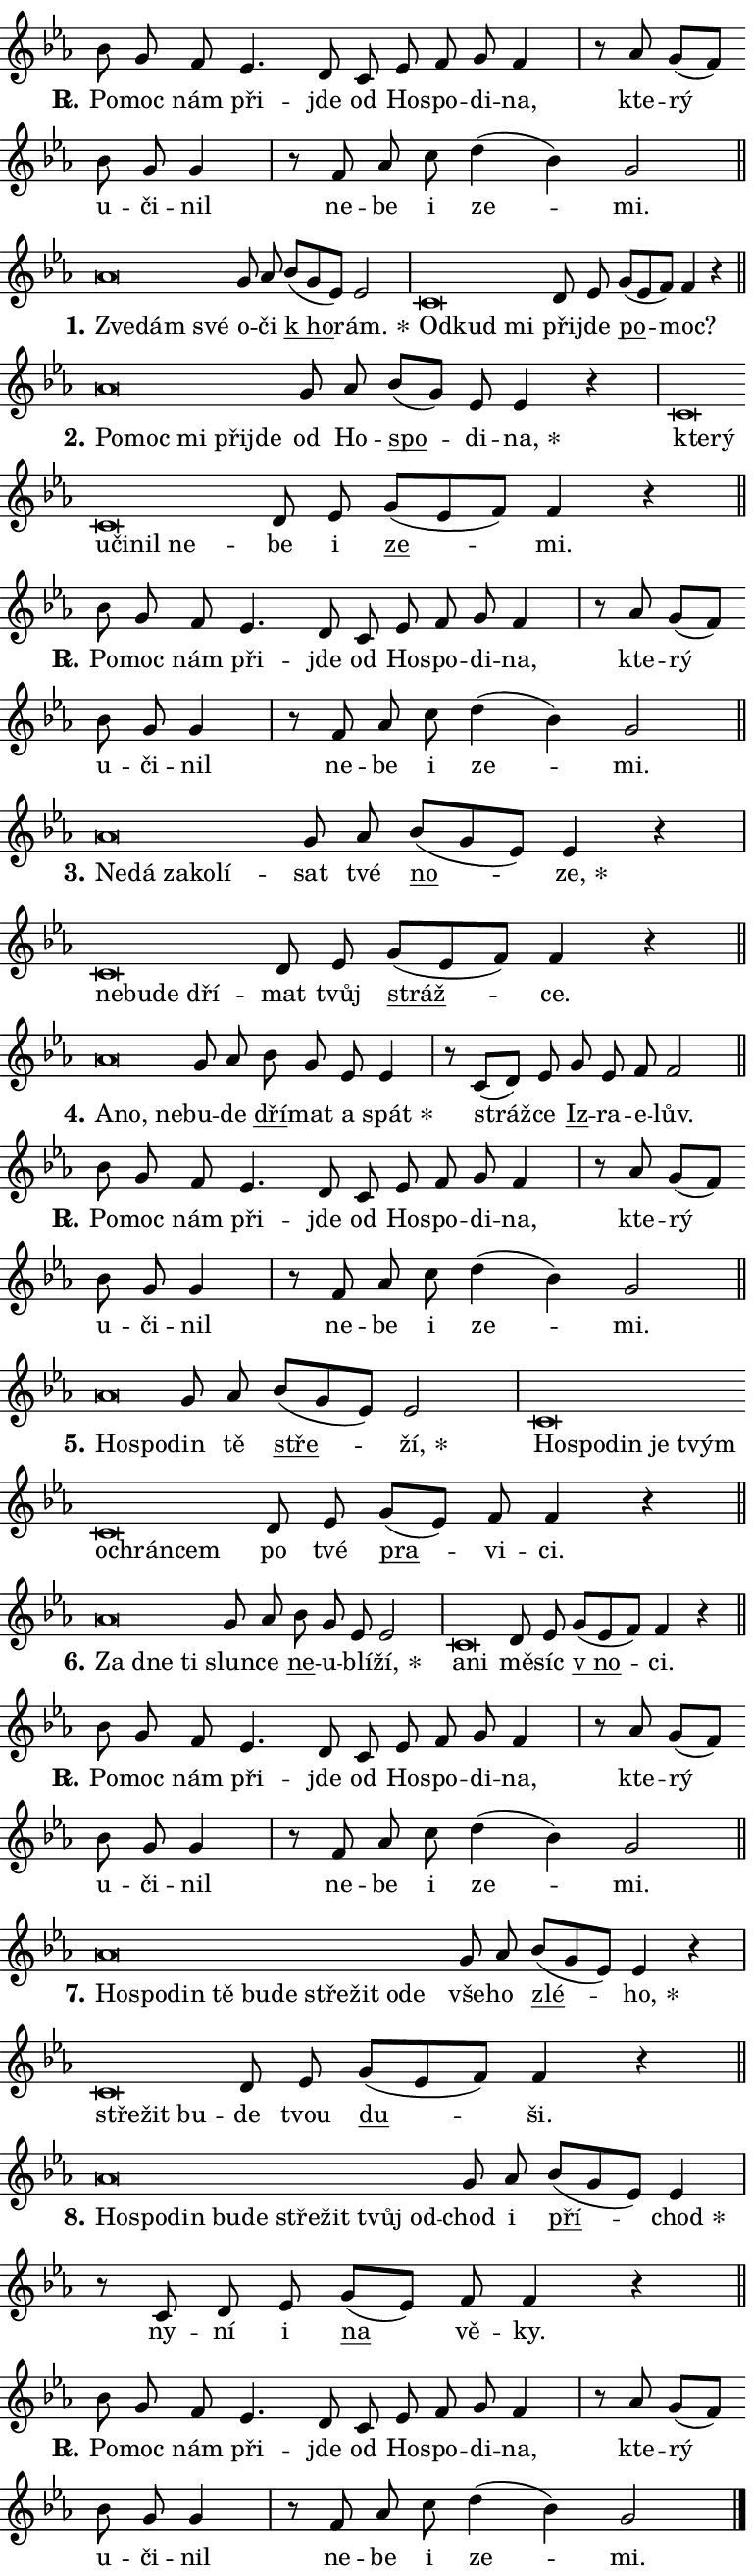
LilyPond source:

\version "2.24.0"
\header { tagline = "" }
\paper {
  indent = 0\cm
  top-margin = 0\cm
  right-margin = 0.13\cm % to fit lyric hyphens
  bottom-margin = 0\cm
  left-margin = 0\cm
  paper-width = 13\cm
  page-breaking = #ly:one-page-breaking
  system-system-spacing.basic-distance = #11
  score-system-spacing.basic-distance = #11
  ragged-last = ##f
}


%% Author: Thomas Morley
%% https://lists.gnu.org/archive/html/lilypond-user/2020-05/msg00002.html
#(define (line-position grob)
"Returns position of @var[grob} in current system:
   @code{'start}, if at first time-step
   @code{'end}, if at last time-step
   @code{'middle} otherwise
"
  (let* ((col (ly:item-get-column grob))
         (ln (ly:grob-object col 'left-neighbor))
         (rn (ly:grob-object col 'right-neighbor))
         (col-to-check-left (if (ly:grob? ln) ln col))
         (col-to-check-right (if (ly:grob? rn) rn col))
         (break-dir-left
           (and
             (ly:grob-property col-to-check-left 'non-musical #f)
             (ly:item-break-dir col-to-check-left)))
         (break-dir-right
           (and
             (ly:grob-property col-to-check-right 'non-musical #f)
             (ly:item-break-dir col-to-check-right))))
        (cond ((eqv? 1 break-dir-left) 'start)
              ((eqv? -1 break-dir-right) 'end)
              (else 'middle))))

#(define (tranparent-at-line-position vctor)
  (lambda (grob)
  "Relying on @code{line-position} select the relevant enry from @var{vctor}.
Used to determine transparency,"
    (case (line-position grob)
      ((end) (not (vector-ref vctor 0)))
      ((middle) (not (vector-ref vctor 1)))
      ((start) (not (vector-ref vctor 2))))))

noteHeadBreakVisibility =
#(define-music-function (break-visibility)(vector?)
"Makes @code{NoteHead}s transparent relying on @var{break-visibility}"
#{
  \override NoteHead.transparent =
    #(tranparent-at-line-position break-visibility)
#})

#(define delete-ledgers-for-transparent-note-heads
  (lambda (grob)
    "Reads whether a @code{NoteHead} is transparent.
If so this @code{NoteHead} is removed from @code{'note-heads} from
@var{grob}, which is supposed to be @code{LedgerLineSpanner}.
As a result ledgers are not printed for this @code{NoteHead}"
    (let* ((nhds-array (ly:grob-object grob 'note-heads))
           (nhds-list
             (if (ly:grob-array? nhds-array)
                 (ly:grob-array->list nhds-array)
                 '()))
           ;; Relies on the transparent-property being done before
           ;; Staff.LedgerLineSpanner.after-line-breaking is executed.
           ;; This is fragile ...
           (to-keep
             (remove
               (lambda (nhd)
                 (ly:grob-property nhd 'transparent #f))
               nhds-list)))
      ;; TODO find a better method to iterate over grob-arrays, similiar
      ;; to filter/remove etc for lists
      ;; For now rebuilt from scratch
      (set! (ly:grob-object grob 'note-heads)  '())
      (for-each
        (lambda (nhd)
          (ly:pointer-group-interface::add-grob grob 'note-heads nhd))
        to-keep))))

squashNotes = {
  \override NoteHead.X-extent = #'(-0.2 . 0.2)
  \override NoteHead.Y-extent = #'(-0.75 . 0)
  \override NoteHead.stencil =
    #(lambda (grob)
       (let ((pos (ly:grob-property grob 'staff-position)))
         (begin
           (if (< pos -7) (display "ERROR: Lower brevis then expected\n") (display ""))
           (if (<= pos -6) ly:text-interface::print ly:note-head::print))))
}
unSquashNotes = {
  \revert NoteHead.X-extent
  \revert NoteHead.Y-extent
  \revert NoteHead.stencil
}

hideNotes = \noteHeadBreakVisibility #begin-of-line-visible
unHideNotes = \noteHeadBreakVisibility #all-visible

% work-around for resetting accidentals
% https://lilypond.org/doc/v2.23/Documentation/notation/displaying-rhythms#unmetered-music
cadenzaMeasure = {
  \cadenzaOff
  \partial 1024 s1024
  \cadenzaOn
}

#(define-markup-command (accent layout props text) (markup?)
  "Underline accented syllable"
  (interpret-markup layout props
    #{\markup \override #'(offset . 4.3) \underline { #text }#}))

responsum = \markup \concat {
  "R" \hspace #-1.05 \path #0.1 #'((moveto 0 0.07) (lineto 0.9 0.8)) \hspace #0.05 "."
}

spaceSize = #0.6828661417322834 % exact space size for TeX Gyre Schola

\layout {
  \context {
    \Staff
    \remove "Time_signature_engraver"
    \override LedgerLineSpanner.after-line-breaking = #delete-ledgers-for-transparent-note-heads
  }
  \context {
    \Lyrics {
      \override LyricSpace.minimum-distance = \spaceSize
      \override LyricText.font-name = #"TeX Gyre Schola"
      \override LyricText.font-size = 1
      \override StanzaNumber.font-name = #"TeX Gyre Schola Bold"
      \override StanzaNumber.font-size = 1
    }
  }
  \context {
    \Score 
    \override NoteHead.text =
      #(lambda (grob) 
        (let ((pos (ly:grob-property grob 'staff-position)))
          #{\markup {
            \combine
              \halign #-0.55 \raise #(if (= pos -6) 0 0.5) \override #'(thickness . 2) \draw-line #'(3.2 . 0)
              \musicglyph "noteheads.sM1"
          }#}))
  }
}

% magnetic-lyrics.ily
%
%   written by
%     Jean Abou Samra <jean@abou-samra.fr>
%     Werner Lemberg <wl@gnu.org>
%
%   adapted by
%     Jiri Hon <jiri.hon@gmail.com>
%
% Version 2022-Apr-15

% https://www.mail-archive.com/lilypond-user@gnu.org/msg149350.html

#(define (Left_hyphen_pointer_engraver context)
   "Collect syllable-hyphen-syllable occurrences in lyrics and store
them in properties.  This engraver only looks to the left.  For
example, if the lyrics input is @code{foo -- bar}, it does the
following.

@itemize @bullet
@item
Set the @code{text} property of the @code{LyricHyphen} grob between
@q{foo} and @q{bar} to @code{foo}.

@item
Set the @code{left-hyphen} property of the @code{LyricText} grob with
text @q{foo} to the @code{LyricHyphen} grob between @q{foo} and
@q{bar}.
@end itemize

Use this auxiliary engraver in combination with the
@code{lyric-@/text::@/apply-@/magnetic-@/offset!} hook."
   (let ((hyphen #f)
         (text #f))
     (make-engraver
      (acknowledgers
       ((lyric-syllable-interface engraver grob source-engraver)
        (set! text grob)))
      (end-acknowledgers
       ((lyric-hyphen-interface engraver grob source-engraver)
        ;(when (not (grob::has-interface grob 'lyric-space-interface))
          (set! hyphen grob)));)
      ((stop-translation-timestep engraver)
       (when (and text hyphen)
         (ly:grob-set-object! text 'left-hyphen hyphen))
       (set! text #f)
       (set! hyphen #f)))))

#(define (lyric-text::apply-magnetic-offset! grob)
   "If the space between two syllables is less than the value in
property @code{LyricText@/.details@/.squash-threshold}, move the right
syllable to the left so that it gets concatenated with the left
syllable.

Use this function as a hook for
@code{LyricText@/.after-@/line-@/breaking} if the
@code{Left_@/hyphen_@/pointer_@/engraver} is active."
   (let ((hyphen (ly:grob-object grob 'left-hyphen #f)))
     (when hyphen
       (let ((left-text (ly:spanner-bound hyphen LEFT)))
         (when (grob::has-interface left-text 'lyric-syllable-interface)
           (let* ((common (ly:grob-common-refpoint grob left-text X))
                  (this-x-ext (ly:grob-extent grob common X))
                  (left-x-ext
                   (begin
                     ;; Trigger magnetism for left-text.
                     (ly:grob-property left-text 'after-line-breaking)
                     (ly:grob-extent left-text common X)))
                  ;; `delta` is the gap width between two syllables.
                  (delta (- (interval-start this-x-ext)
                            (interval-end left-x-ext)))
                  (details (ly:grob-property grob 'details))
                  (threshold (assoc-get 'squash-threshold details 0.2)))
             (when (< delta threshold)
               (let* (;; We have to manipulate the input text so that
                      ;; ligatures crossing syllable boundaries are not
                      ;; disabled.  For languages based on the Latin
                      ;; script this is essentially a beautification.
                      ;; However, for non-Western scripts it can be a
                      ;; necessity.
                      (lt (ly:grob-property left-text 'text))
                      (rt (ly:grob-property grob 'text))
                      (is-space (grob::has-interface hyphen 'lyric-space-interface))
                      (space (if is-space " " ""))
                      (extra-delta (if is-space spaceSize 0))
                      ;; Append new syllable.
                      (ltrt-space (if (and (string? lt) (string? rt))
                                (string-append lt space rt)
                                (make-concat-markup (list lt space rt))))
                      ;; Right-align `ltrt` to the right side.
                      (ltrt-space-markup (grob-interpret-markup
                               grob
                               (make-translate-markup
                                (cons (interval-length this-x-ext) 0)
                                (make-right-align-markup ltrt-space)))))
                 (begin
                   ;; Don't print `left-text`.
                   (ly:grob-set-property! left-text 'stencil #f)
                   ;; Set text and stencil (which holds all collected
                   ;; syllables so far) and shift it to the left.
                   (ly:grob-set-property! grob 'text ltrt-space)
                   (ly:grob-set-property! grob 'stencil ltrt-space-markup)
                   (ly:grob-translate-axis! grob (- (- delta extra-delta)) X))))))))))


#(define (lyric-hyphen::displace-bounds-first grob)
   ;; Make very sure this callback isn't triggered too early.
   (let ((left (ly:spanner-bound grob LEFT))
         (right (ly:spanner-bound grob RIGHT)))
     (ly:grob-property left 'after-line-breaking)
     (ly:grob-property right 'after-line-breaking)
     (ly:lyric-hyphen::print grob)))

squashThreshold = #0.4

\layout {
  \context {
    \Lyrics
    \consists #Left_hyphen_pointer_engraver
    \override LyricText.after-line-breaking =
      #lyric-text::apply-magnetic-offset!
    \override LyricHyphen.stencil = #lyric-hyphen::displace-bounds-first
    \override LyricText.details.squash-threshold = \squashThreshold
    \override LyricHyphen.minimum-distance = 0
    \override LyricHyphen.minimum-length = \squashThreshold
  }
}

squashText = \override LyricText.details.squash-threshold = 9999
unSquashText = \override LyricText.details.squash-threshold = \squashThreshold

leftText = \override LyricText.self-alignment-X = #LEFT
unLeftText = \revert LyricText.self-alignment-X

starOffset = #(lambda (grob) 
                (let ((x_offset (ly:self-alignment-interface::aligned-on-x-parent grob)))
                  (if (= x_offset 0) 0 (+ x_offset 1.2))))

star = #(define-music-function (syllable)(string?)
"Append star separator at the end of a syllable"
#{
  \once \override LyricText.X-offset = #starOffset
  \lyricmode { \markup {
    #syllable
    \override #'((font-name . "TeX Gyre Schola Bold")) \hspace #0.2 \lower #0.65 \larger "*"
  } }
#})

starAccent = #(define-music-function (syllable)(string?)
"Append star separator at the end of a syllable and make accent"
#{
  \once \override LyricText.X-offset = #starOffset
  \lyricmode { \markup {
    \accent #syllable
    \override #'((font-name . "TeX Gyre Schola Bold")) \hspace #0.2 \lower #0.65 \larger "*"
  } }
#})

breath = #(define-music-function (syllable)(string?)
"Append breathing indicator at the end of a syllable"
#{
  \lyricmode { \markup { #syllable "+" } }
#})

optionalBreath = #(define-music-function (syllable)(string?)
"Append optional breathing indicator at the end of a syllable"
#{
  \lyricmode { \markup { #syllable "(+)" } }
#})


\score {
    <<
        \new Voice = "melody" { \cadenzaOn \key es \major \relative { bes'8 g f es4. d8 \bar "" c es f g f4 \cadenzaMeasure \bar "|" r8 as g[( f)] \bar "" bes8 g g4 \cadenzaMeasure \bar "|" r8 f as c \bar "" d4( bes) g2 \cadenzaMeasure \bar "||" \break } }
        \new Lyrics \lyricsto "melody" { \lyricmode { \set stanza = \responsum
Po -- moc nám při -- jde od Ho -- spo -- di -- na, kte -- rý u -- či -- nil ne -- be i ze -- mi. } }
    >>
    \layout {}
}

\score {
    <<
        \new Voice = "melody" { \cadenzaOn \key es \major \relative { \squashNotes as'\breve*1/16 \hideNotes \breve*1/16 \breve*1/16 \bar "" \unHideNotes \unSquashNotes g8 as \bar "" bes[( g es)] es2 \cadenzaMeasure \bar "|" \squashNotes c\breve*1/16 \hideNotes \breve*1/16 \breve*1/16 \bar "" \unHideNotes \unSquashNotes d8 es \bar "" g[( es f)] f4 r \cadenzaMeasure \bar "||" \break } }
        \new Lyrics \lyricsto "melody" { \lyricmode { \set stanza = "1."
\leftText Zve -- \squashText dám své \unLeftText \unSquashText o -- či \markup \accent "k ho" -- \star rám. \leftText Od -- \squashText kud mi \unLeftText \unSquashText při -- jde \markup \accent po -- moc? } }
    >>
    \layout {}
}

\score {
    <<
        \new Voice = "melody" { \cadenzaOn \key es \major \relative { \squashNotes as'\breve*1/16 \hideNotes \breve*1/16 \bar "" \breve*1/16 \bar "" \breve*1/16 \breve*1/16 \bar "" \unHideNotes \unSquashNotes g8 as \bar "" bes[( g)] es es4 r \cadenzaMeasure \bar "|" \squashNotes c\breve*1/16 \hideNotes \breve*1/16 \bar "" \breve*1/16 \bar "" \breve*1/16 \bar "" \breve*1/16 \breve*1/16 \bar "" \unHideNotes \unSquashNotes d8 es \bar "" g[( es f)] f4 r \cadenzaMeasure \bar "||" \break } }
        \new Lyrics \lyricsto "melody" { \lyricmode { \set stanza = "2."
\leftText Po -- \squashText moc mi při -- jde \unLeftText \unSquashText od Ho -- \markup \accent spo -- di -- \star na, \leftText kte -- \squashText rý u -- či -- nil ne -- \unLeftText \unSquashText be i \markup \accent ze -- mi. } }
    >>
    \layout {}
}

\score {
    <<
        \new Voice = "melody" { \cadenzaOn \key es \major \relative { bes'8 g f es4. d8 \bar "" c es f g f4 \cadenzaMeasure \bar "|" r8 as g[( f)] \bar "" bes8 g g4 \cadenzaMeasure \bar "|" r8 f as c \bar "" d4( bes) g2 \cadenzaMeasure \bar "||" \break } }
        \new Lyrics \lyricsto "melody" { \lyricmode { \set stanza = \responsum
Po -- moc nám při -- jde od Ho -- spo -- di -- na, kte -- rý u -- či -- nil ne -- be i ze -- mi. } }
    >>
    \layout {}
}

\score {
    <<
        \new Voice = "melody" { \cadenzaOn \key es \major \relative { \squashNotes as'\breve*1/16 \hideNotes \breve*1/16 \bar "" \breve*1/16 \bar "" \breve*1/16 \breve*1/16 \bar "" \unHideNotes \unSquashNotes g8 as \bar "" bes[( g es)] es4 r \cadenzaMeasure \bar "|" \squashNotes c\breve*1/16 \hideNotes \breve*1/16 \bar "" \breve*1/16 \breve*1/16 \bar "" \unHideNotes \unSquashNotes d8 es \bar "" g[( es f)] f4 r \cadenzaMeasure \bar "||" \break } }
        \new Lyrics \lyricsto "melody" { \lyricmode { \set stanza = "3."
\leftText Ne -- \squashText dá za -- ko -- lí -- \unLeftText \unSquashText sat tvé \markup \accent no -- \star ze, \leftText ne -- \squashText bu -- de dří -- \unLeftText \unSquashText mat tvůj \markup \accent stráž -- ce. } }
    >>
    \layout {}
}

\score {
    <<
        \new Voice = "melody" { \cadenzaOn \key es \major \relative { \squashNotes as'\breve*1/16 \hideNotes \breve*1/16 \breve*1/16 \bar "" \unHideNotes \unSquashNotes g8 as \bar "" bes g es es4 \cadenzaMeasure \bar "|" r8 c8[( d8)] es \bar "" g es f f2 \cadenzaMeasure \bar "||" \break } }
        \new Lyrics \lyricsto "melody" { \lyricmode { \set stanza = "4."
\leftText A -- \squashText no, ne -- \unLeftText \unSquashText bu -- de \markup \accent dří -- mat a \star spát stráž -- ce \markup \accent Iz -- ra -- e -- lův. } }
    >>
    \layout {}
}

\score {
    <<
        \new Voice = "melody" { \cadenzaOn \key es \major \relative { bes'8 g f es4. d8 \bar "" c es f g f4 \cadenzaMeasure \bar "|" r8 as g[( f)] \bar "" bes8 g g4 \cadenzaMeasure \bar "|" r8 f as c \bar "" d4( bes) g2 \cadenzaMeasure \bar "||" \break } }
        \new Lyrics \lyricsto "melody" { \lyricmode { \set stanza = \responsum
Po -- moc nám při -- jde od Ho -- spo -- di -- na, kte -- rý u -- či -- nil ne -- be i ze -- mi. } }
    >>
    \layout {}
}

\score {
    <<
        \new Voice = "melody" { \cadenzaOn \key es \major \relative { \squashNotes as'\breve*1/16 \hideNotes \breve*1/16 \bar "" \unHideNotes \unSquashNotes g8 as \bar "" bes[( g es)] es2 \cadenzaMeasure \bar "|" \squashNotes c\breve*1/16 \hideNotes \breve*1/16 \bar "" \breve*1/16 \bar "" \breve*1/16 \bar "" \breve*1/16 \bar "" \breve*1/16 \bar "" \breve*1/16 \breve*1/16 \bar "" \unHideNotes \unSquashNotes d8 es \bar "" g[( es)] f f4 r \cadenzaMeasure \bar "||" \break } }
        \new Lyrics \lyricsto "melody" { \lyricmode { \set stanza = "5."
\leftText Ho -- \squashText spo -- \unLeftText \unSquashText din tě \markup \accent stře -- \star ží, \leftText Ho -- \squashText spo -- din je tvým o -- chrán -- cem \unLeftText \unSquashText po tvé \markup \accent pra -- vi -- ci. } }
    >>
    \layout {}
}

\score {
    <<
        \new Voice = "melody" { \cadenzaOn \key es \major \relative { \squashNotes as'\breve*1/16 \hideNotes \breve*1/16 \breve*1/16 \bar "" \unHideNotes \unSquashNotes g8 as \bar "" bes g es es2 \cadenzaMeasure \bar "|" \squashNotes c\breve*1/16 \hideNotes \breve*1/16 \bar "" \unHideNotes \unSquashNotes d8 es \bar "" g[( es f)] f4 r \cadenzaMeasure \bar "||" \break } }
        \new Lyrics \lyricsto "melody" { \lyricmode { \set stanza = "6."
\leftText Za \squashText dne ti \unLeftText \unSquashText slun -- ce \markup \accent ne -- u -- blí -- \star ží, \leftText a -- \squashText ni \unLeftText \unSquashText mě -- síc \markup \accent "v no" -- ci. } }
    >>
    \layout {}
}

\score {
    <<
        \new Voice = "melody" { \cadenzaOn \key es \major \relative { bes'8 g f es4. d8 \bar "" c es f g f4 \cadenzaMeasure \bar "|" r8 as g[( f)] \bar "" bes8 g g4 \cadenzaMeasure \bar "|" r8 f as c \bar "" d4( bes) g2 \cadenzaMeasure \bar "||" \break } }
        \new Lyrics \lyricsto "melody" { \lyricmode { \set stanza = \responsum
Po -- moc nám při -- jde od Ho -- spo -- di -- na, kte -- rý u -- či -- nil ne -- be i ze -- mi. } }
    >>
    \layout {}
}

\score {
    <<
        \new Voice = "melody" { \cadenzaOn \key es \major \relative { \squashNotes as'\breve*1/16 \hideNotes \breve*1/16 \bar "" \breve*1/16 \bar "" \breve*1/16 \bar "" \breve*1/16 \bar "" \breve*1/16 \bar "" \breve*1/16 \bar "" \breve*1/16 \bar "" \breve*1/16 \breve*1/16 \bar "" \unHideNotes \unSquashNotes g8 as \bar "" bes[( g es)] es4 r \cadenzaMeasure \bar "|" \squashNotes c\breve*1/16 \hideNotes \breve*1/16 \breve*1/16 \bar "" \unHideNotes \unSquashNotes d8 es \bar "" g[( es f)] f4 r \cadenzaMeasure \bar "||" \break } }
        \new Lyrics \lyricsto "melody" { \lyricmode { \set stanza = "7."
\leftText Ho -- \squashText spo -- din tě bu -- de stře -- žit o -- de \unLeftText \unSquashText vše -- ho \markup \accent zlé -- \star ho, \leftText stře -- \squashText žit bu -- \unLeftText \unSquashText de tvou \markup \accent du -- ši. } }
    >>
    \layout {}
}

\score {
    <<
        \new Voice = "melody" { \cadenzaOn \key es \major \relative { \squashNotes as'\breve*1/16 \hideNotes \breve*1/16 \bar "" \breve*1/16 \bar "" \breve*1/16 \bar "" \breve*1/16 \bar "" \breve*1/16 \bar "" \breve*1/16 \bar "" \breve*1/16 \breve*1/16 \bar "" \unHideNotes \unSquashNotes g8 as \bar "" bes[( g es)] es4 \cadenzaMeasure \bar "|" r8 c d8 es \bar "" g[( es)] f f4 r \cadenzaMeasure \bar "||" \break } }
        \new Lyrics \lyricsto "melody" { \lyricmode { \set stanza = "8."
\leftText Ho -- \squashText spo -- din bu -- de stře -- žit tvůj od -- \unLeftText \unSquashText chod i \markup \accent pří -- \star chod ny -- ní i \markup \accent na vě -- ky. } }
    >>
    \layout {}
}

\score {
    <<
        \new Voice = "melody" { \cadenzaOn \key es \major \relative { bes'8 g f es4. d8 \bar "" c es f g f4 \cadenzaMeasure \bar "|" r8 as g[( f)] \bar "" bes8 g g4 \cadenzaMeasure \bar "|" r8 f as c \bar "" d4( bes) g2 \cadenzaMeasure \bar "||" \break } \bar "|." }
        \new Lyrics \lyricsto "melody" { \lyricmode { \set stanza = \responsum
Po -- moc nám při -- jde od Ho -- spo -- di -- na, kte -- rý u -- či -- nil ne -- be i ze -- mi. } }
    >>
    \layout {}
}
